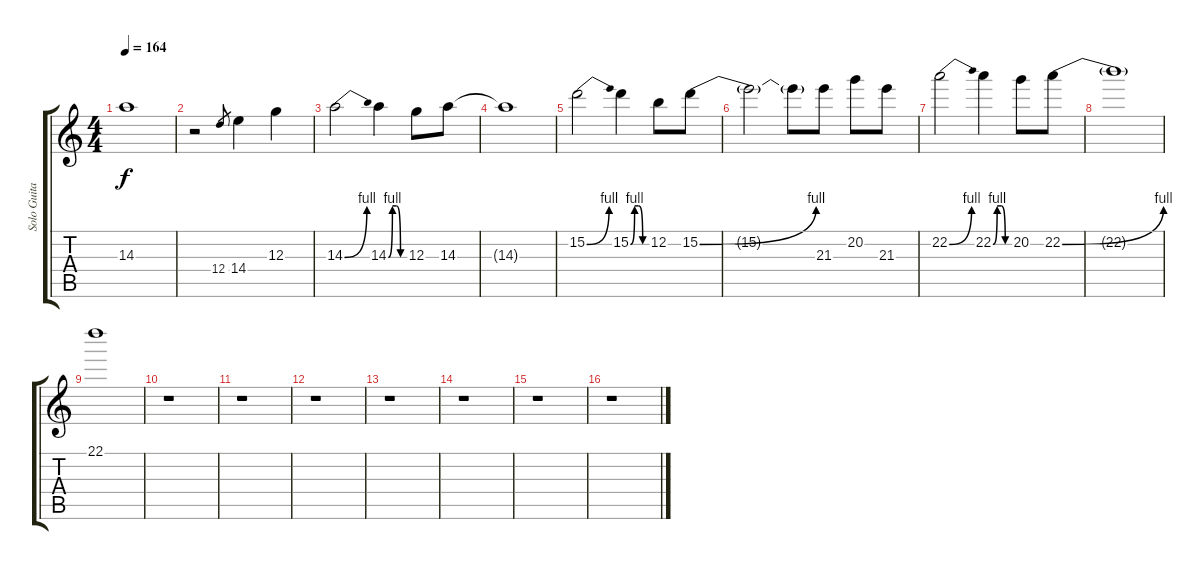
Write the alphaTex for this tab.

\track ("Solo Guitar" "Solo Guita") {instrument distortionguitar}
\staff {score tabs}
\tuning (E4 B3 G3 D3 A2 E2) {hide}
\ts (4 4)
\tempo 164
\clef g2
\ks c
14.3{t}.1{dy f} |
r.2 12.4.8{gr} 14.4.4 12.3.4 |
14.3{be (bend 0 0 60 4)}.2 14.3{be (custom 0 0 15 4 30 4 45 0 60 0)}.4 12.3.8 14.3.8 |
14.3{t}.1 |
15.2{be (bend 0 0 60 4)}.2 15.2{be (custom 0 0 15 4 30 4 45 0 60 0)}.4 12.2.8 15.2{be (bend 0 0 60 4)}.8 |
15.2{t}.2 15.2{t}.8 21.3.8 20.2.8 21.3.8 |
22.2{be (bend 0 0 60 4)}.2 22.2{be (custom 0 0 15 4 30 4 45 0 60 0)}.4 20.2.8 22.2{be (bend 0 0 60 4)}.8 |
22.2{t}.1 |
22.1.1 |
r.1 |
r.1 |
r.1 |
r.1 |
r.1 |
r.1 |
r.1
